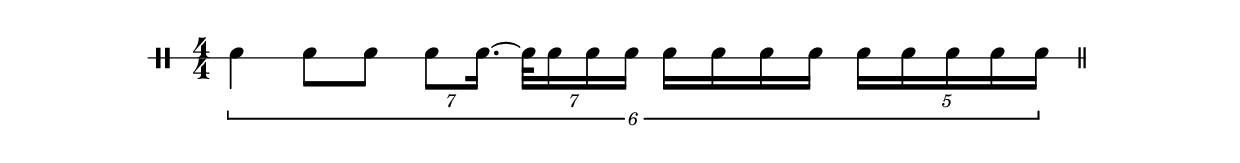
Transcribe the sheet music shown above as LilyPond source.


\version "2.19.83"

    
pattern = \drummode {
    \time 4/4
    \tuplet 6/4 { 
        sn4 
        sn8 [ 8 ] 
        \tuplet 7/4 4 {
            sn8 [ 16. ] ~
        }
        \tuplet 7/4 4 {
            sn32 [ 16 16 16 ] 
        }
        sn16 [ 16 16 16 ]
        \tuplet 5/4 4 { 
            sn16 [ 16 16 16 16 ]
        }
    }
    \bar "||"
}

\score {
    <<
        \new DrumStaff \with {
            \override StaffSymbol.line-count = #1
        } << 
            \numericTimeSignature
            \pattern 
        >>
    >>
    \layout { }
}

